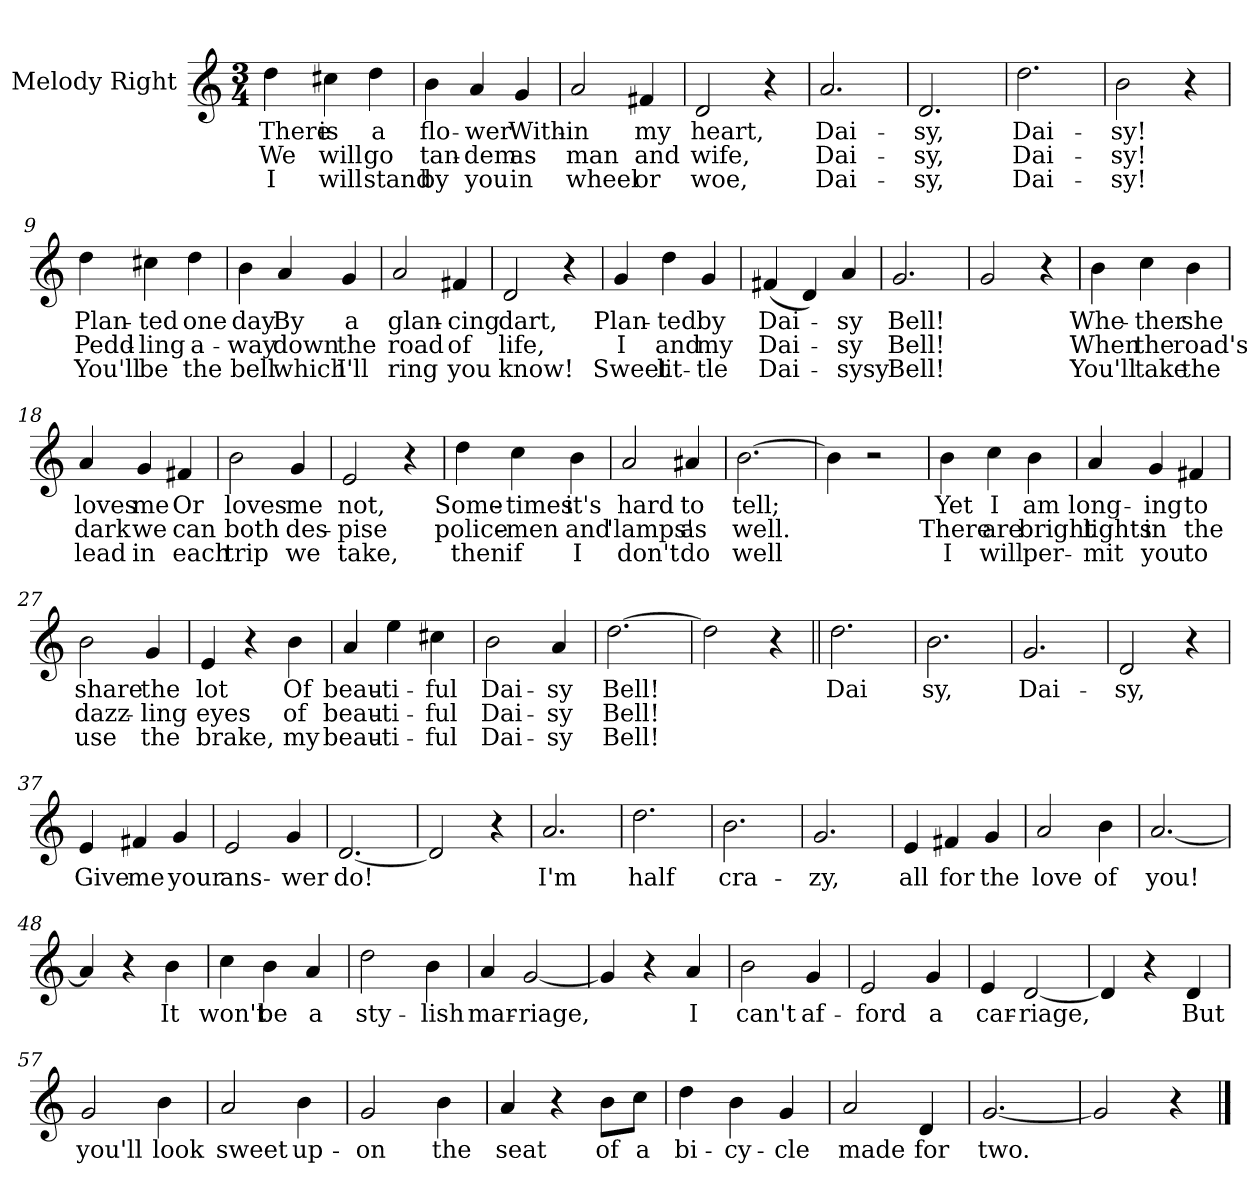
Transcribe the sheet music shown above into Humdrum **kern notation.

**kern	**text	**text	**text
*part1	*part1	*part1	*part1
*staff1	*staff1	*staff1	*staff1
*I"Melody Right	*	*	*
*clefG2	*	*	*
*k[]	*	*	*
*C:	*	*	*
*M3/4	*	*	*
=1	=1	=1	=1
4dd\	There	We	I
4cc#X\	is	will	will
4dd\	a	go	stand
=2	=2	=2	=2
4b\	flo-	tan-	by
4a/	-wer	-dem	you
4g/	With-	as	in
=3	=3	=3	=3
2a/	-in	man	wheel
4f#X/	my	and	or
=4	=4	=4	=4
2d/	heart,	wife,	woe,
4r	.	.	.
=5	=5	=5	=5
2.a/	Dai-	Dai-	Dai-
=6	=6	=6	=6
2.d/	-sy,	-sy,	-sy,
=7	=7	=7	=7
2.dd\	Dai-	Dai-	Dai-
=8	=8	=8	=8
2b\	-sy!	-sy!	-sy!
4r	.	.	.
=9	=9	=9	=9
4dd\	Plan-	Pedd-	You'll
4cc#X\	-ted	-ling	be
4dd\	one	a-	the
!!LO:LB:g=z
=10	=10	=10	=10
4b\	day	-way	bell
4a/	By	down	which
4g/	a	the	I'll
=11	=11	=11	=11
2a/	glan-	road	ring
4f#X/	-cing	of	you
=12	=12	=12	=12
2d/	dart,	life,	know!
4r	.	.	.
=13	=13	=13	=13
4g/	Plan-	I	Sweet
4dd\	-ted	and	lit-
4g/	by	my	-tle
=14	=14	=14	=14
(4f#X/	Dai-	Dai-	Dai-
4d/)	.	.	.
4a/	-sy	-sy	-sysy
=15	=15	=15	=15
2.g/	Bell!	Bell!	Bell!
=16	=16	=16	=16
2g/	.	.	.
4r	.	.	.
=17	=17	=17	=17
4b\	Whe-	When	You'll
4cc\	-ther	the	take
4b\	she	road's	the
=18	=18	=18	=18
4a/	loves	dark	lead
4g/	me	we	in
4f#X/	Or	can	each
!!LO:LB:g=z
=19	=19	=19	=19
2b\	loves	both	trip
4g/	me	des-	we
=20	=20	=20	=20
2e/	not,	-pise	take,
4r	.	.	.
=21	=21	=21	=21
4dd\	Some-	police-	then
4cc\	-times	-men	if
4b\	it's	and	I
=22	=22	=22	=22
2a/	hard	'lamps'	don't
4a#X/	to	as	do
=23	=23	=23	=23
[2.b\	tell;	well.	well
=24	=24	=24	=24
4b\]	.	.	.
2r	.	.	.
=25	=25	=25	=25
4b\	Yet	There	I
4cc\	I	are	will
4b\	am	bright	per-
=26	=26	=26	=26
4a/	long-	lights	-mit
4g/	-ing	in	you
4f#X/	to	the	to
=27	=27	=27	=27
2b\	share	dazz-	use
4g/	the	-ling	the
!!LO:LB:g=z
=28	=28	=28	=28
4e/	lot	eyes	brake,
4r	.	.	.
4b\	Of	of	my
=29	=29	=29	=29
4a/	beau-	beau-	beau-
4ee\	-ti-	-ti-	-ti-
4cc#X\	-ful	-ful	-ful
=30	=30	=30	=30
2b\	Dai-	Dai-	Dai-
4a/	-sy	-sy	-sy
=31	=31	=31	=31
[2.dd\	Bell!	Bell!	Bell!
=32	=32	=32	=32
2dd\]	.	.	.
4r	.	.	.
=33||	=33||	=33||	=33||
2.dd\	Dai	.	.
=34	=34	=34	=34
2.b\	-sy,	.	.
=35	=35	=35	=35
2.g/	Dai-	.	.
=36	=36	=36	=36
2d/	-sy,	.	.
4r	.	.	.
=37	=37	=37	=37
4e/	Give	.	.
4f#X/	me	.	.
4g/	your	.	.
=38	=38	=38	=38
2e/	ans-	.	.
4g/	-wer	.	.
=39	=39	=39	=39
[2.d/	do!	.	.
=40	=40	=40	=40
2d/]	.	.	.
4r	.	.	.
!!LO:LB:g=z
=41	=41	=41	=41
2.a/	I'm	.	.
=42	=42	=42	=42
2.dd\	half	.	.
=43	=43	=43	=43
2.b\	cra-	.	.
=44	=44	=44	=44
2.g/	-zy,	.	.
=45	=45	=45	=45
4e/	all	.	.
4f#X/	for	.	.
4g/	the	.	.
=46	=46	=46	=46
2a/	love	.	.
4b\	of	.	.
=47	=47	=47	=47
[2.a/	you!	.	.
=48	=48	=48	=48
4a/]	.	.	.
4r	.	.	.
4b\	It	.	.
=49	=49	=49	=49
4cc\	won't	.	.
4b\	be	.	.
4a/	a	.	.
=50	=50	=50	=50
2dd\	sty-	.	.
4b\	-lish	.	.
=51	=51	=51	=51
4a/	mar-	.	.
[2g/	-riage,	.	.
=52	=52	=52	=52
4g/]	.	.	.
4r	.	.	.
4a/	I	.	.
=53	=53	=53	=53
2b\	can't	.	.
4g/	af-	.	.
!!LO:LB:g=z
=54	=54	=54	=54
2e/	-ford	.	.
4g/	a	.	.
=55	=55	=55	=55
4e/	car-	.	.
[2d/	-riage,	.	.
=56	=56	=56	=56
4d/]	.	.	.
4r	.	.	.
4d/	But	.	.
=57	=57	=57	=57
2g/	you'll	.	.
4b\	look	.	.
=58	=58	=58	=58
2a/	sweet	.	.
4b\	up-	.	.
=59	=59	=59	=59
2g/	-on	.	.
4b\	the	.	.
=60	=60	=60	=60
4a/	seat	.	.
4r	.	.	.
8b\L	of	.	.
8cc\J	a	.	.
=61	=61	=61	=61
4dd\	bi-	.	.
4b\	-cy-	.	.
4g/	-cle	.	.
=62	=62	=62	=62
2a/	made	.	.
4d/	for	.	.
=63	=63	=63	=63
[2.g/	two.	.	.
=64	=64	=64	=64
2g/]	.	.	.
4r	.	.	.
==	==	==	==
*-	*-	*-	*-
